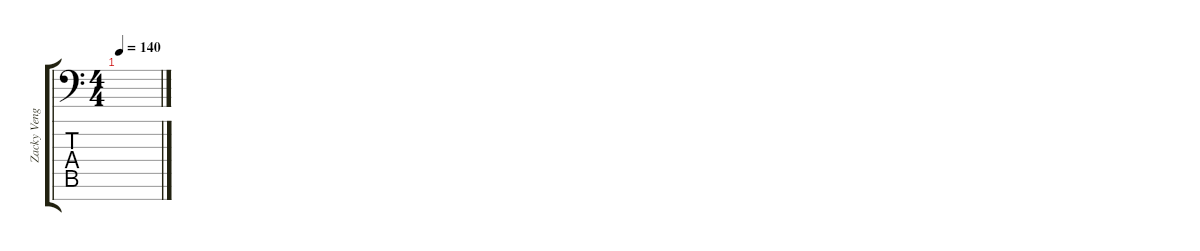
\track ("Zacky Vengeance - Rhythm Guita" "Zacky Veng") {instrument overdrivenguitar}
\staff {score tabs}
\tuning (E4 B3 G3 D3 A2 E2 C-1) {hide}
\ts (4 4)
\tempo 140
\clef f4
\ks c
